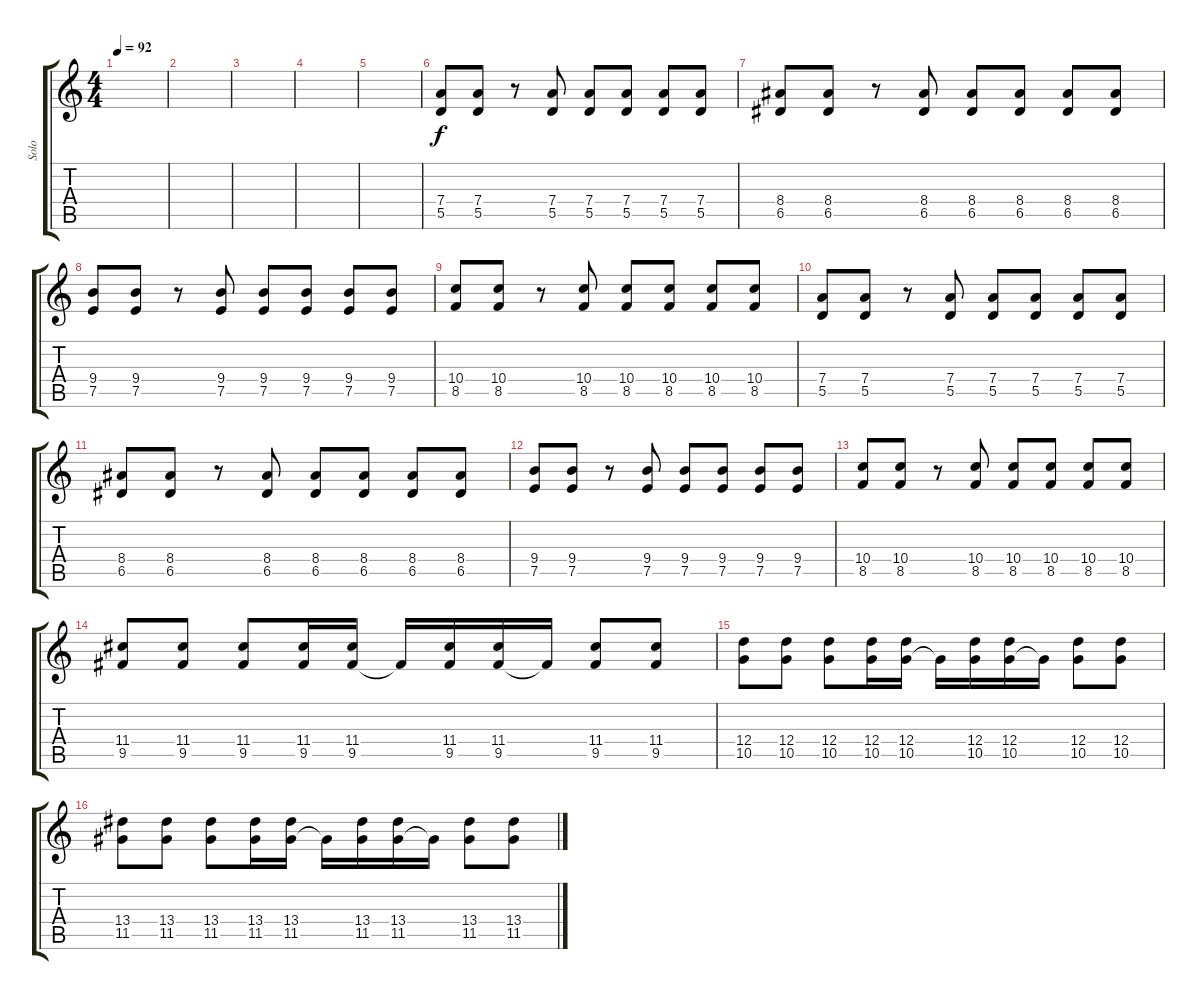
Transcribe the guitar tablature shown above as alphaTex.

\track ("Solo" "Solo") {instrument distortionguitar}
\staff {score tabs}
\tuning (E4 B3 G3 D3 A2 E2) {hide}
\ts (4 4)
\tempo 92
\clef g2
\ks c
|
|
|
|
|
(7.4 5.5).8 (7.4 5.5).8 r.8 (7.4 5.5).8 (7.4 5.5).8 (7.4 5.5).8 (7.4 5.5).8 (7.4 5.5).8 |
(8.4 6.5).8 (8.4 6.5).8 r.8 (8.4 6.5).8 (8.4 6.5).8 (8.4 6.5).8 (8.4 6.5).8 (8.4 6.5).8 |
(9.4 7.5).8 (9.4 7.5).8 r.8 (9.4 7.5).8 (9.4 7.5).8 (9.4 7.5).8 (9.4 7.5).8 (9.4 7.5).8 |
(10.4 8.5).8 (10.4 8.5).8 r.8 (10.4 8.5).8 (10.4 8.5).8 (10.4 8.5).8 (10.4 8.5).8 (10.4 8.5).8 |
(7.4 5.5).8 (7.4 5.5).8 r.8 (7.4 5.5).8 (7.4 5.5).8 (7.4 5.5).8 (7.4 5.5).8 (7.4 5.5).8 |
(8.4 6.5).8 (8.4 6.5).8 r.8 (8.4 6.5).8 (8.4 6.5).8 (8.4 6.5).8 (8.4 6.5).8 (8.4 6.5).8 |
(9.4 7.5).8 (9.4 7.5).8 r.8 (9.4 7.5).8 (9.4 7.5).8 (9.4 7.5).8 (9.4 7.5).8 (9.4 7.5).8 |
(10.4 8.5).8 (10.4 8.5).8 r.8 (10.4 8.5).8 (10.4 8.5).8 (10.4 8.5).8 (10.4 8.5).8 (10.4 8.5).8 |
(11.4 9.5).8 (11.4 9.5).8 (11.4 9.5).8 (11.4 9.5).16 (11.4 9.5).16 9.5{t}.16 (11.4 9.5).16 (11.4 9.5).16 9.5{t}.16 (11.4 9.5).8 (11.4 9.5).8 |
(12.4 10.5).8 (12.4 10.5).8 (12.4 10.5).8 (12.4 10.5).16 (12.4 10.5).16 10.5{t}.16 (12.4 10.5).16 (12.4 10.5).16 10.5{t}.16 (12.4 10.5).8 (12.4 10.5).8 |
(13.4 11.5).8 (13.4 11.5).8 (13.4 11.5).8 (13.4 11.5).16 (13.4 11.5).16 11.5{t}.16 (13.4 11.5).16 (13.4 11.5).16 11.5{t}.16 (13.4 11.5).8 (13.4 11.5).8
